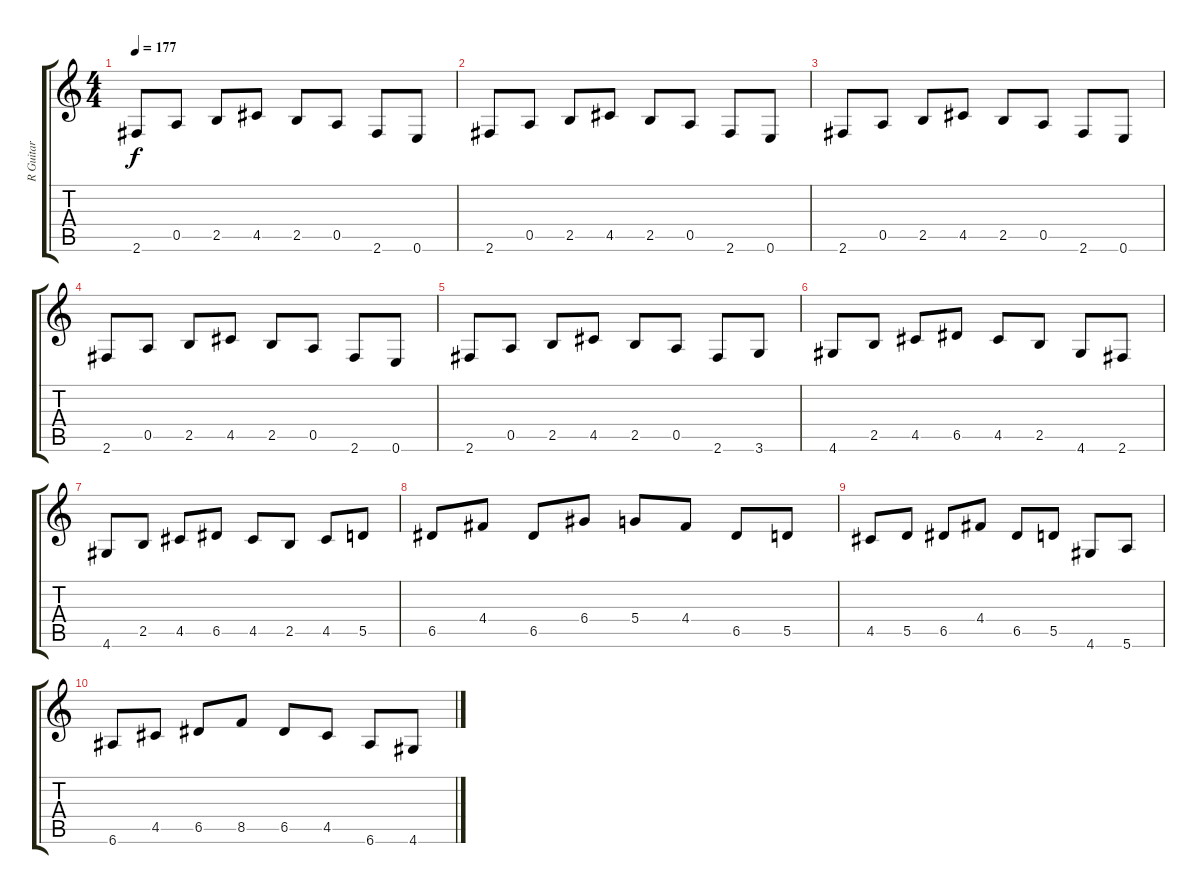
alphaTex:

\track ("R Guitar" "R Guitar") {instrument overdrivenguitar}
\staff {score tabs}
\tuning (E4 B3 G3 D3 A2 E2) {hide}
\ts (4 4)
\tempo 177
\clef g2
\ks c
2.6.8{dy f} 0.5.8 2.5.8 4.5.8 2.5.8 0.5.8 2.6.8 0.6.8 |
2.6.8 0.5.8 2.5.8 4.5.8 2.5.8 0.5.8 2.6.8 0.6.8 |
2.6.8 0.5.8 2.5.8 4.5.8 2.5.8 0.5.8 2.6.8 0.6.8 |
2.6.8 0.5.8 2.5.8 4.5.8 2.5.8 0.5.8 2.6.8 0.6.8 |
2.6.8 0.5.8 2.5.8 4.5.8 2.5.8 0.5.8 2.6.8 3.6.8 |
4.6.8 2.5.8 4.5.8 6.5.8 4.5.8 2.5.8 4.6.8 2.6.8 |
4.6.8 2.5.8 4.5.8 6.5.8 4.5.8 2.5.8 4.5.8 5.5.8 |
6.5.8 4.4.8 6.5.8 6.4.8 5.4.8 4.4.8 6.5.8 5.5.8 |
4.5.8 5.5.8 6.5.8 4.4.8 6.5.8 5.5.8 4.6.8 5.6.8 |
6.6.8 4.5.8 6.5.8 8.5.8 6.5.8 4.5.8 6.6.8 4.6.8
